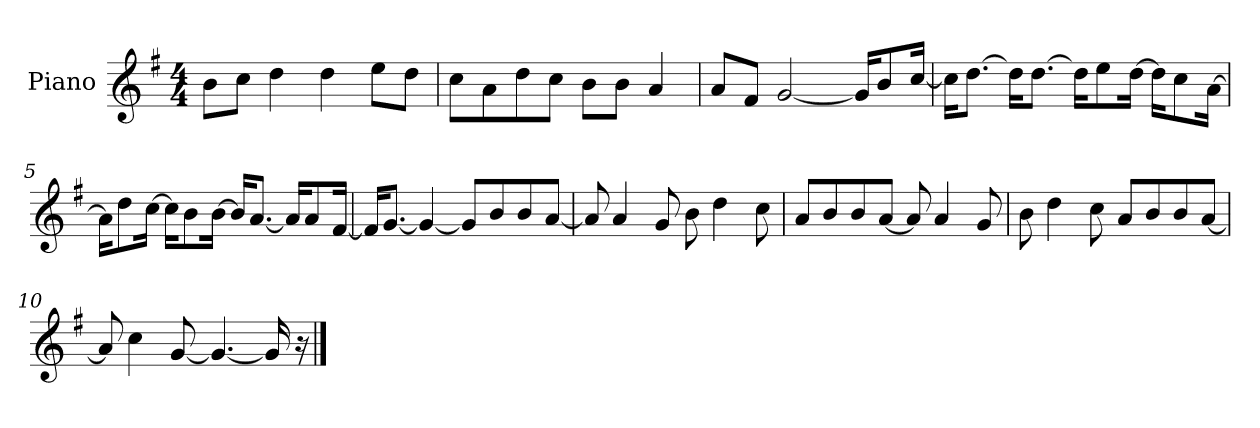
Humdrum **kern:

**kern
*part1
*staff1
*I"Piano
*I'P-no
*clefG2
*k[f#]
*M4/4
*MM90
=1
8b\L
8cc\J
4dd\
4dd\
8ee\L
8dd\J
=2
8cc\L
8a\
8dd\
8cc\J
8b\L
8b\J
4a/
=3
8a/L
8f#/J
[2g/
16g/KL]
8b/
[16cc/Jk
=4
16cc\KL]
[8.dd\J
16dd\KL]
[8.dd\J
16dd\KL]
8ee\
[16dd\Jk
16dd\KL]
8cc\
[16a\Jk
!!LO:LB:g=z
=5
16a\KL]
8dd\
[16cc\Jk
16cc\KL]
8b\
[16b\Jk
16b/KL]
[8.a/J
16a/KL]
8a/
[16f#/Jk
=6
16f#/KL]
[8.g/J
4g/_
8g/L]
8b/
8b/
[8a/J
=7
8a/]
4a/
8g/
8b\
4dd\
8cc\
=8
8a/L
8b/
8b/
[8a/J
8a/]
4a/
8g/
=9
8b\
4dd\
8cc\
8a/L
8b/
8b/
[8a/J
!!LO:LB:g=z
=10
8a/]
4cc\
[8g/
4.g/_
16g/]
16r
==
*-
